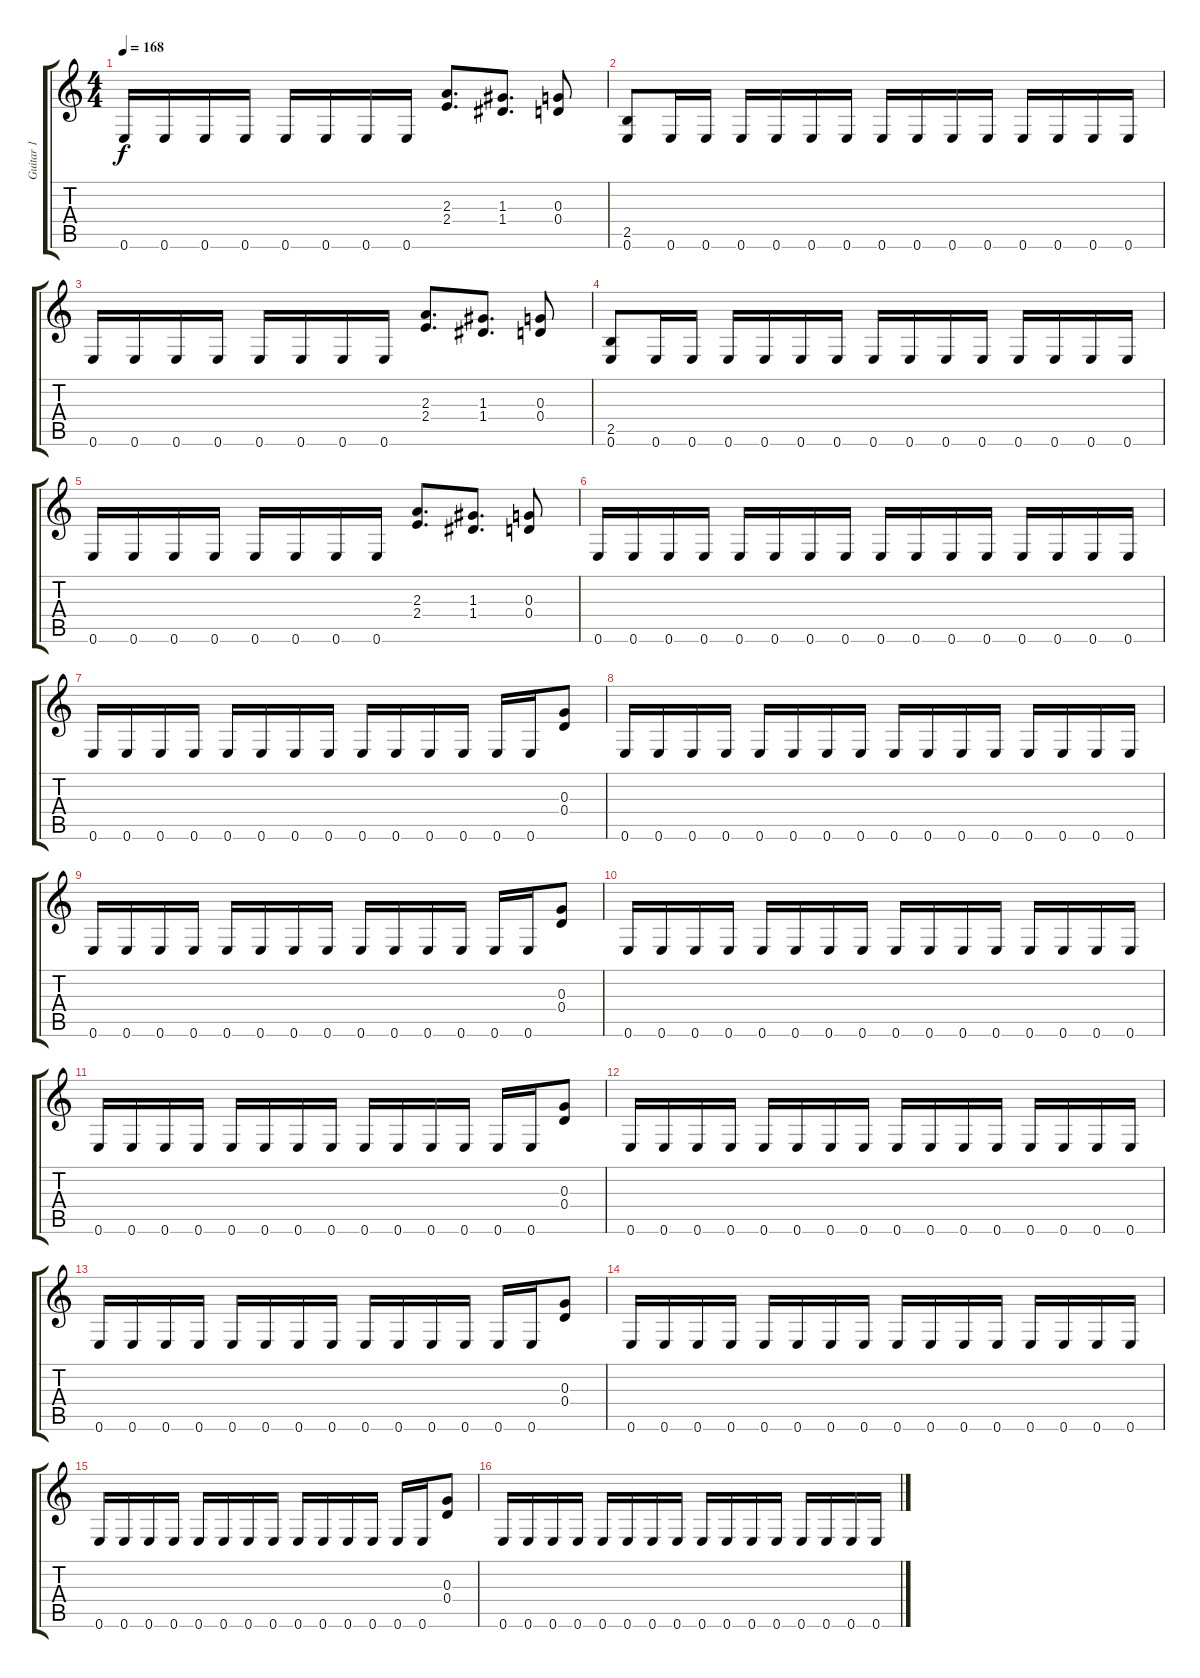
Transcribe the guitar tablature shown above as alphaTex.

\track ("Guitar 1" "Guitar 1") {instrument overdrivenguitar}
\staff {score tabs}
\tuning (E4 B3 G3 D3 A2 E2) {hide}
\ts (4 4)
\tempo 168
\clef g2
\ks c
0.6.16{dy f} 0.6.16 0.6.16 0.6.16 0.6.16 0.6.16 0.6.16 0.6.16 (2.3 2.4).8{d} (1.3 1.4).8{d} (0.3 0.4).8 |
(2.5 0.6).8 0.6.16 0.6.16 0.6.16 0.6.16 0.6.16 0.6.16 0.6.16 0.6.16 0.6.16 0.6.16 0.6.16 0.6.16 0.6.16 0.6.16 |
0.6.16 0.6.16 0.6.16 0.6.16 0.6.16 0.6.16 0.6.16 0.6.16 (2.3 2.4).8{d} (1.3 1.4).8{d} (0.3 0.4).8 |
(2.5 0.6).8 0.6.16 0.6.16 0.6.16 0.6.16 0.6.16 0.6.16 0.6.16 0.6.16 0.6.16 0.6.16 0.6.16 0.6.16 0.6.16 0.6.16 |
0.6.16 0.6.16 0.6.16 0.6.16 0.6.16 0.6.16 0.6.16 0.6.16 (2.3 2.4).8{d} (1.3 1.4).8{d} (0.3 0.4).8 |
0.6.16 0.6.16 0.6.16 0.6.16 0.6.16 0.6.16 0.6.16 0.6.16 0.6.16 0.6.16 0.6.16 0.6.16 0.6.16 0.6.16 0.6.16 0.6.16 |
0.6.16 0.6.16 0.6.16 0.6.16 0.6.16 0.6.16 0.6.16 0.6.16 0.6.16 0.6.16 0.6.16 0.6.16 0.6.16 0.6.16 (0.3 0.4).8 |
0.6.16 0.6.16 0.6.16 0.6.16 0.6.16 0.6.16 0.6.16 0.6.16 0.6.16 0.6.16 0.6.16 0.6.16 0.6.16 0.6.16 0.6.16 0.6.16 |
0.6.16 0.6.16 0.6.16 0.6.16 0.6.16 0.6.16 0.6.16 0.6.16 0.6.16 0.6.16 0.6.16 0.6.16 0.6.16 0.6.16 (0.3 0.4).8 |
0.6.16 0.6.16 0.6.16 0.6.16 0.6.16 0.6.16 0.6.16 0.6.16 0.6.16 0.6.16 0.6.16 0.6.16 0.6.16 0.6.16 0.6.16 0.6.16 |
0.6.16 0.6.16 0.6.16 0.6.16 0.6.16 0.6.16 0.6.16 0.6.16 0.6.16 0.6.16 0.6.16 0.6.16 0.6.16 0.6.16 (0.3 0.4).8 |
0.6.16 0.6.16 0.6.16 0.6.16 0.6.16 0.6.16 0.6.16 0.6.16 0.6.16 0.6.16 0.6.16 0.6.16 0.6.16 0.6.16 0.6.16 0.6.16 |
0.6.16 0.6.16 0.6.16 0.6.16 0.6.16 0.6.16 0.6.16 0.6.16 0.6.16 0.6.16 0.6.16 0.6.16 0.6.16 0.6.16 (0.3 0.4).8 |
0.6.16 0.6.16 0.6.16 0.6.16 0.6.16 0.6.16 0.6.16 0.6.16 0.6.16 0.6.16 0.6.16 0.6.16 0.6.16 0.6.16 0.6.16 0.6.16 |
0.6.16 0.6.16 0.6.16 0.6.16 0.6.16 0.6.16 0.6.16 0.6.16 0.6.16 0.6.16 0.6.16 0.6.16 0.6.16 0.6.16 (0.3 0.4).8 |
0.6.16 0.6.16 0.6.16 0.6.16 0.6.16 0.6.16 0.6.16 0.6.16 0.6.16 0.6.16 0.6.16 0.6.16 0.6.16 0.6.16 0.6.16 0.6.16
